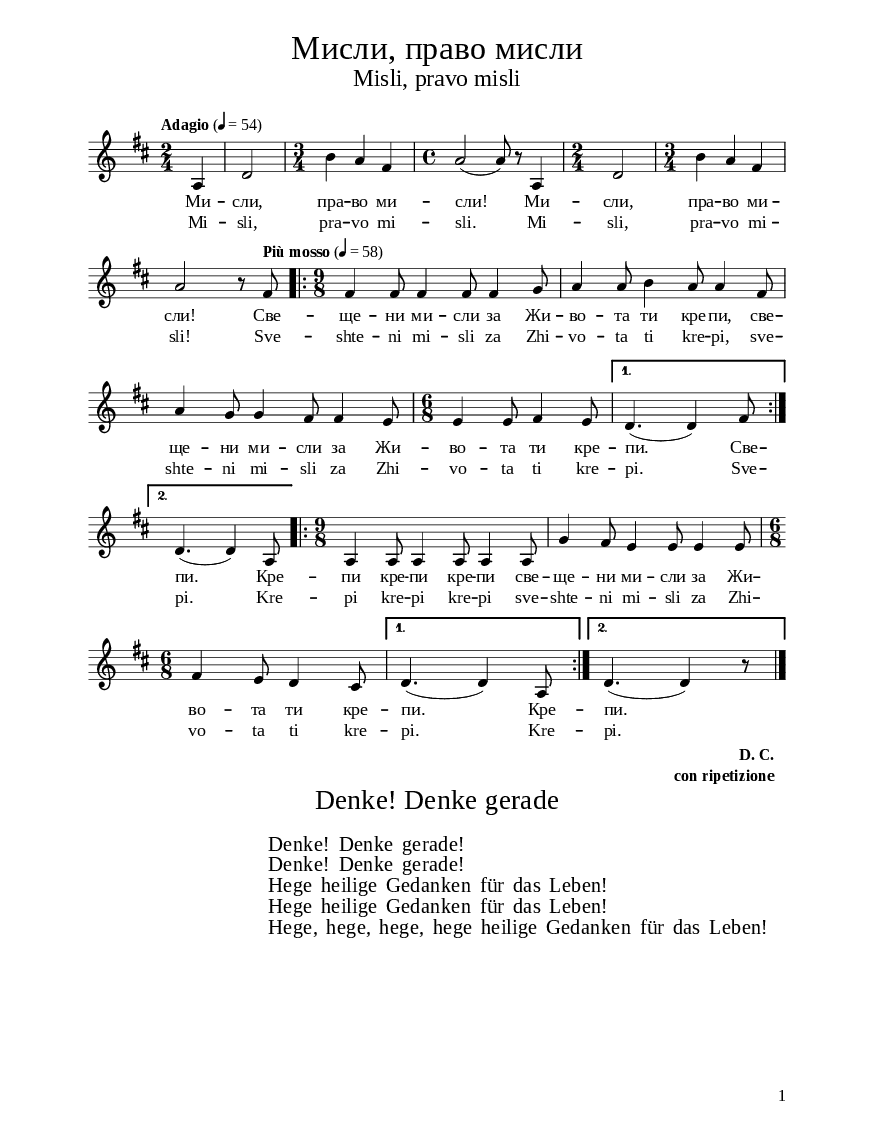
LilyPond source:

\version "2.24.0"

% include paper part and global functions
\include "include/globals.ily"

\bookpart {
  \label #'ref093
  \tocItem \markup " Мисли, право мисли - Misli, pravo misli"
  \include "include/bookpart-paper.ily"
  \score {
    \include "include/score-layout.ily"

  
  \new Voice \absolute  {
    \clef treble
    \key d \major
    \time 2/4 
      \tempoFunc "Adagio" 4 "54"

      \partial 4
      \autoBeamOff

      a4 | d'2 | \time 3/4 b'4 a' fis' | \time 4/4 a'2 ( a'8 ) r8 a4 | \time 2/4 d'2 | \time 3/4 b'4 a'4 fis'4 \break

      a'2 r8

      \tempoFunc "Più mosso" 4 "58"
      fis'8 | \repeat volta 2 {
        \time 9/8 fis'4 fis'8 fis'4 fis'8 fis'4 g'8 | a'4 a'8 b'4 a'8 a'4 fis'8 | \break

        a'4 g'8 g'4 fis'8 fis'4 e'8 | \time 6/8 e'4 e'8 fis'4 e'8 |
      } \alternative {
        {d'4. (d'4 ) fis'8 \break}
        {d'4. (d'4) a8 }
      } \repeat volta 2 {
        \time 9/8 a4 a8 a4 a8 a4 a8 | g'4 fis'8 e'4 e'8 e'4 e'8 | \break

        \time 6/8  fis'4 e'8 d'4 cis'8 |
      } \alternative { { d'4. ( d'4 ) a8 } { d'4. ( d'4 )  r8 } } \bar "|."

    }

    \addlyrics {
      Ми -- сли, пра -- во ми -- сли! Ми -- сли, пра -- во ми -- сли!

      Све -- ще -- ни ми -- сли за Жи -- во -- та ти кре -- пи, све -- ще -- ни ми -- сли за Жи -- во -- та ти кре -- пи. Све -- пи. Кре -- пи кре -- пи

      кре -- пи све -- ще -- ни ми -- сли за Жи -- во -- та ти кре -- пи.  Кре -- пи.
    }

    \addlyrics {
      Mi -- sli, pra -- vo mi -- sli. Mi -- sli, pra -- vo mi -- sli!

      Sve -- shte -- ni mi -- sli za Zhi -- vo -- ta ti kre -- pi, sve -- shte -- ni mi -- sli za Zhi -- vo -- ta ti kre -- pi. Sve -- pi. Kre -- pi kre -- pi

      kre -- pi sve -- shte -- ni mi -- sli za Zhi -- vo -- ta ti kre -- pi.  Kre -- pi.

    }


    \header {
      title = \titleFunc "Мисли, право мисли" "Misli, pravo misli"
    }

    \midi{}

  } % score
 
  \markup \dc-two "D. C.""con ripetizione"
  

  % include foreign translation(s) of the song
  \version "2.24.2"

\markup \fill-line { \fontsize #deTitleFontSize "Denke! Denke gerade" }
\markup \null
\markup \null
\markup \fontsize #deCoupletFontSize {
  \hspace #16
  \override #`(baseline-skip . ,deCoupletBaselineSkip)

  \column {
    \line { " " Denke! Denke gerade! }
    \line { " " Denke! Denke gerade! }
    \line { " " Hege heilige Gedanken für das Leben!}
    \line { " " Hege heilige Gedanken für das Leben!}
    \line { " " Hege, hege, hege, hege heilige Gedanken für das Leben!}


  }


}


} % bookpart
